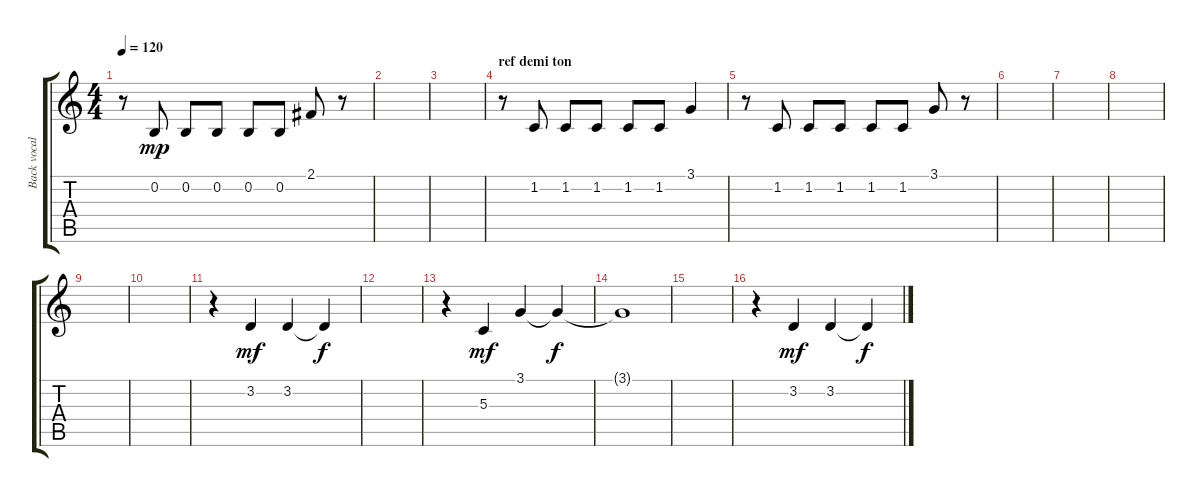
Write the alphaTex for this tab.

\track ("Back vocals" "Back vocal") {instrument tuba}
\staff {score tabs}
\tuning (E4 B3 G3 D3 A2 E2) {hide}
\ts (4 4)
\tempo 120
\clef g2
\ks c
r.8{dy mp} 0.2.8 0.2.8 0.2.8 0.2.8 0.2.8 2.1.8 r.8 |
|
|
\section ("" "ref demi ton")
r.8 1.2.8 1.2.8 1.2.8 1.2.8 1.2.8 3.1.4 |
r.8 1.2.8 1.2.8 1.2.8 1.2.8 1.2.8 3.1.8 r.8 |
|
|
|
|
|
r.4 3.2.4{dy mf} 3.2.4 3.2{t}.4{dy f} |
|
r.4 5.3.4{dy mf} 3.1.4 3.1{t}.4{dy f} |
3.1{t}.1 |
|
r.4 3.2.4{dy mf} 3.2.4 3.2{t}.4{dy f}
